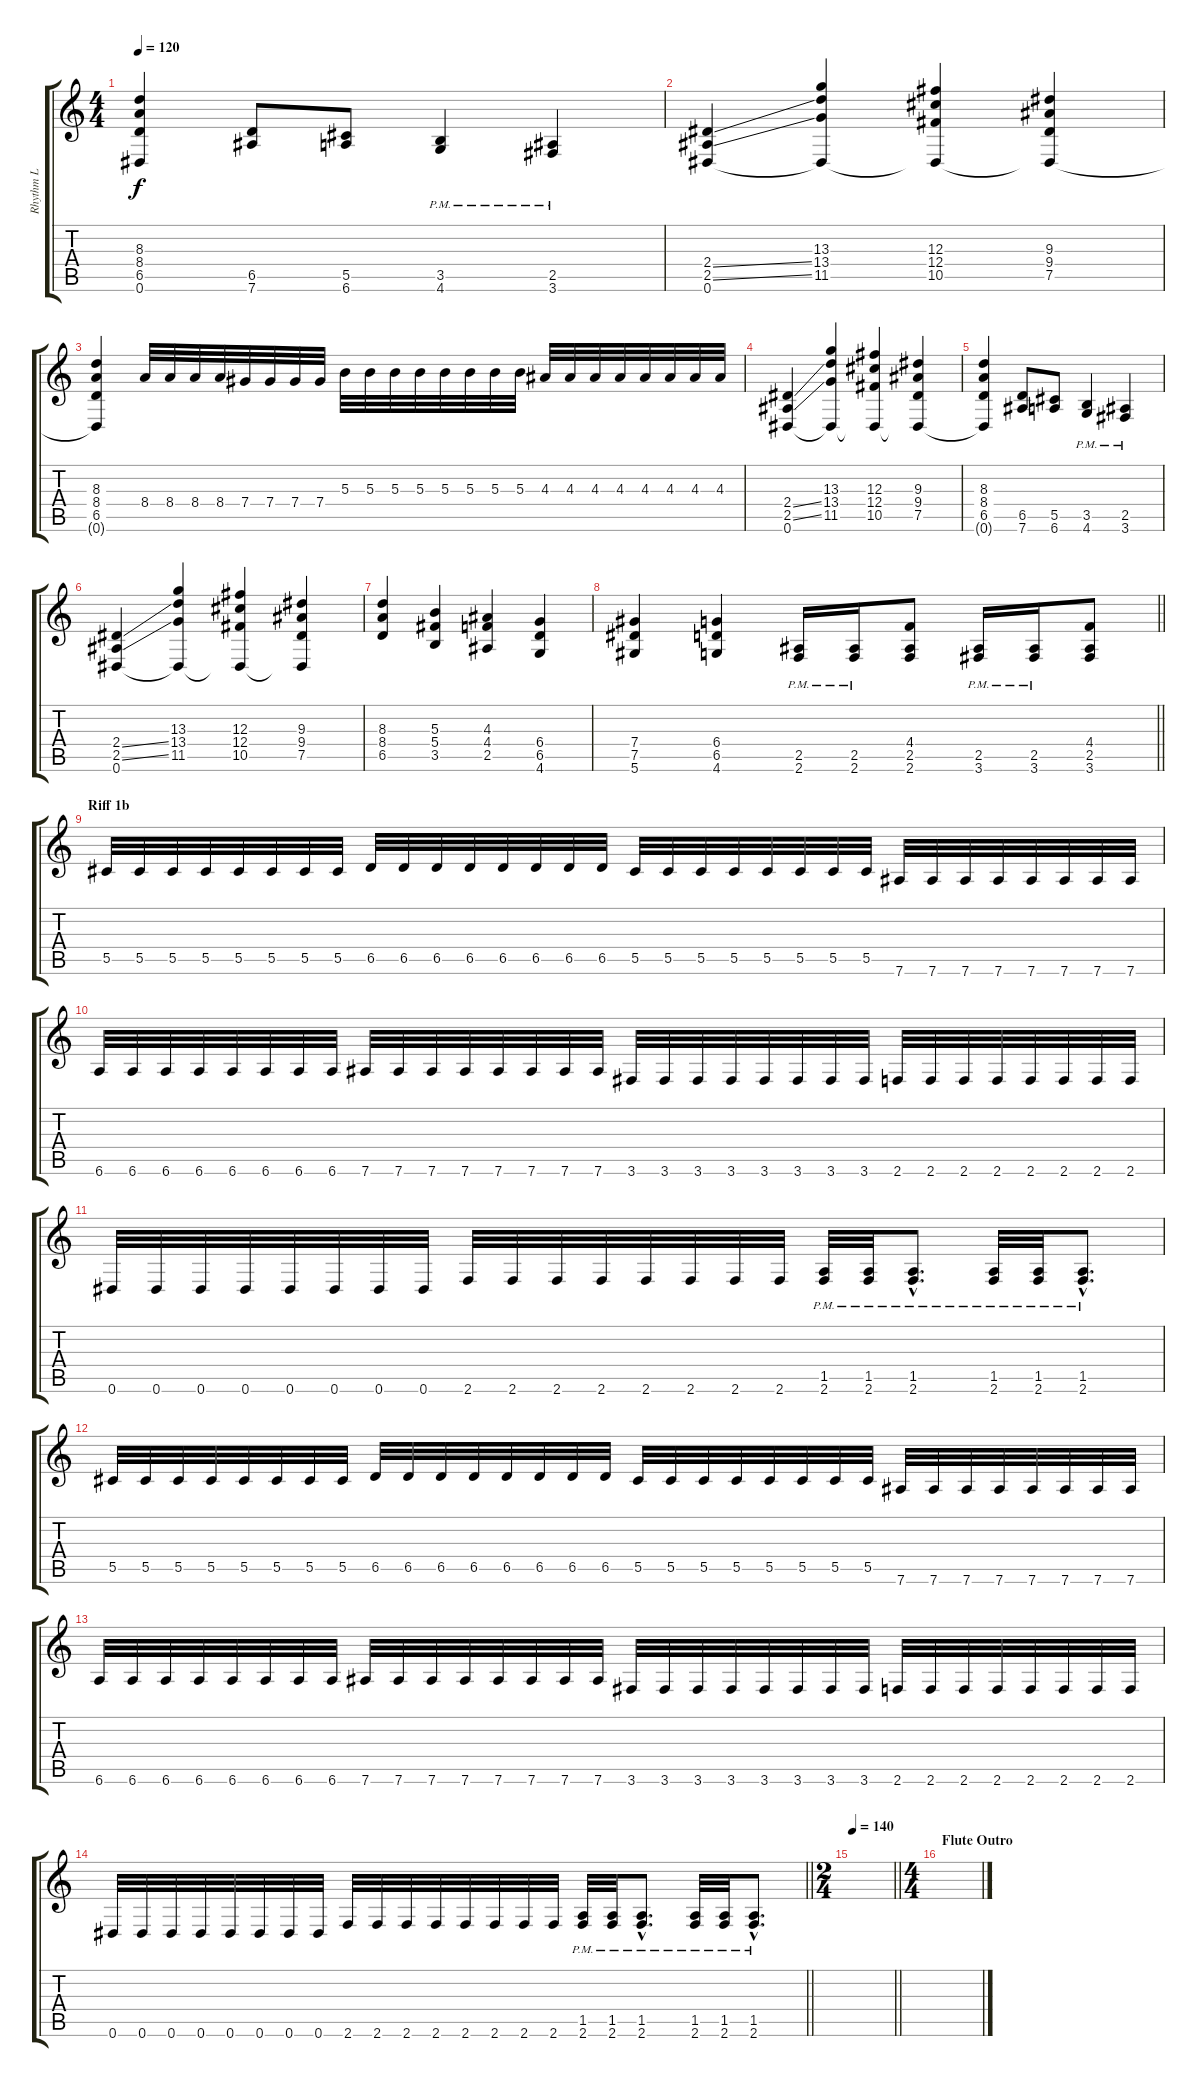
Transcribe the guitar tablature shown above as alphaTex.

\track ("Rhythm L" "Rhythm L") {instrument distortionguitar}
\staff {score tabs}
\tuning (Eb4 Bb3 Gb3 Db3 Ab2 Eb2) {hide}
\ts (4 4)
\tempo 120
\clef g2
\ks c
(8.3 8.4 6.5 0.6{t}).4{dy f} (6.5 7.6).8 (5.5 6.6).8 (3.5{pm} 4.6{pm}).4 (2.5{pm} 3.6{pm}).4 |
(2.4{ss} 2.5{ss} 0.6).4 (13.3 13.4 11.5 0.6{t}).4 (12.3 12.4 10.5 0.6{t}).4 (9.3 9.4 7.5 0.6{t}).4 |
(8.3 8.4 6.5 0.6{t}).4 8.4.32 8.4.32 8.4.32 8.4.32 7.4.32 7.4.32 7.4.32 7.4.32 5.3.32 5.3.32 5.3.32 5.3.32 5.3.32 5.3.32 5.3.32 5.3.32 4.3.32 4.3.32 4.3.32 4.3.32 4.3.32 4.3.32 4.3.32 4.3.32 |
(2.4{ss} 2.5{ss} 0.6).4 (13.3 13.4 11.5 0.6{t}).4 (12.3 12.4 10.5 0.6{t}).4 (9.3 9.4 7.5 0.6{t}).4 |
(8.3 8.4 6.5 0.6{t}).4 (6.5 7.6).8 (5.5 6.6).8 (3.5{pm} 4.6{pm}).4 (2.5{pm} 3.6{pm}).4 |
(2.4{ss} 2.5{ss} 0.6).4 (13.3 13.4 11.5 0.6{t}).4 (12.3 12.4 10.5 0.6{t}).4 (9.3 9.4 7.5 0.6{t}).4 |
(8.3 8.4 6.5).4 (5.3 5.4 3.5).4 (4.3 4.4 2.5).4 (6.4 6.5 4.6).4 |
\barLineRight lightlight
(7.4 7.5 5.6).4 (6.4 6.5 4.6).4 (2.5{pm} 2.6{pm}).16 (2.5{pm} 2.6{pm}).16 (4.4 2.5 2.6).8 (2.5{pm} 3.6{pm}).16 (2.5{pm} 3.6{pm}).16 (4.4 2.5 3.6).8 |
\section ("" "Riff 1b")
5.5.32 5.5.32 5.5.32 5.5.32 5.5.32 5.5.32 5.5.32 5.5.32 6.5.32 6.5.32 6.5.32 6.5.32 6.5.32 6.5.32 6.5.32 6.5.32 5.5.32 5.5.32 5.5.32 5.5.32 5.5.32 5.5.32 5.5.32 5.5.32 7.6.32 7.6.32 7.6.32 7.6.32 7.6.32 7.6.32 7.6.32 7.6.32 |
6.6.32 6.6.32 6.6.32 6.6.32 6.6.32 6.6.32 6.6.32 6.6.32 7.6.32 7.6.32 7.6.32 7.6.32 7.6.32 7.6.32 7.6.32 7.6.32 3.6.32 3.6.32 3.6.32 3.6.32 3.6.32 3.6.32 3.6.32 3.6.32 2.6.32 2.6.32 2.6.32 2.6.32 2.6.32 2.6.32 2.6.32 2.6.32 |
0.6.32 0.6.32 0.6.32 0.6.32 0.6.32 0.6.32 0.6.32 0.6.32 2.6.32 2.6.32 2.6.32 2.6.32 2.6.32 2.6.32 2.6.32 2.6.32 (1.5{pm} 2.6{pm}).32 (1.5{pm} 2.6{pm}).32 (1.5{hac pm} 2.6{hac pm}).8{d} (1.5{pm} 2.6{pm}).32 (1.5{pm} 2.6{pm}).32 (1.5{hac pm} 2.6{hac pm}).8{d} |
5.5.32 5.5.32 5.5.32 5.5.32 5.5.32 5.5.32 5.5.32 5.5.32 6.5.32 6.5.32 6.5.32 6.5.32 6.5.32 6.5.32 6.5.32 6.5.32 5.5.32 5.5.32 5.5.32 5.5.32 5.5.32 5.5.32 5.5.32 5.5.32 7.6.32 7.6.32 7.6.32 7.6.32 7.6.32 7.6.32 7.6.32 7.6.32 |
6.6.32 6.6.32 6.6.32 6.6.32 6.6.32 6.6.32 6.6.32 6.6.32 7.6.32 7.6.32 7.6.32 7.6.32 7.6.32 7.6.32 7.6.32 7.6.32 3.6.32 3.6.32 3.6.32 3.6.32 3.6.32 3.6.32 3.6.32 3.6.32 2.6.32 2.6.32 2.6.32 2.6.32 2.6.32 2.6.32 2.6.32 2.6.32 |
\barLineRight lightlight
0.6.32 0.6.32 0.6.32 0.6.32 0.6.32 0.6.32 0.6.32 0.6.32 2.6.32 2.6.32 2.6.32 2.6.32 2.6.32 2.6.32 2.6.32 2.6.32 (1.5{pm} 2.6{pm}).32 (1.5{pm} 2.6{pm}).32 (1.5{hac pm} 2.6{hac pm}).8{d} (1.5{pm} 2.6{pm}).32 (1.5{pm} 2.6{pm}).32 (1.5{hac pm} 2.6{hac pm}).8{d} |
\ts (2 4)
\tempo 140
\barLineRight lightlight
|
\ts (4 4)
\section ("" "Flute Outro")
